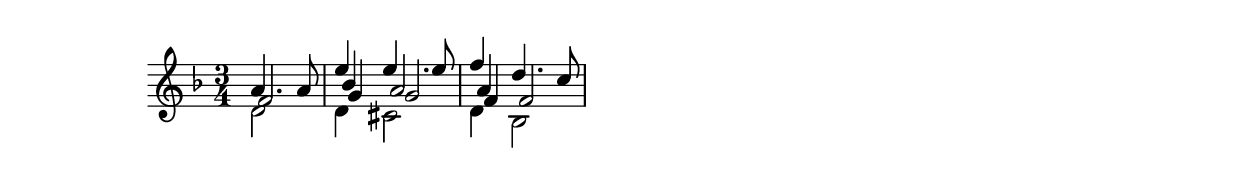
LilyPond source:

%% Do not edit this file; it is automatically
%% generated from LSR http://lsr.dsi.unimi.it
%% This file is in the public domain.
\version "2.12.2"

\header {
  lsrtags = "simultaneous-notes"

%% Translation of GIT committish: fa19277d20f8ab0397c560eb0e7b814bd804ecec
 doctitlees = "Voces adicionales para evitar colisiones"
 texidoces = "
En ciertos casos de polifonía compleja, se necesitan voces adicionales
para evitar colisiones entre las notas.  Si se necesitan más de cuatro
voces paralelas, las voces adicionales se añaden definiendo una
variable que utiliza la función de Scheme @code{context-spec-music}.

"


%% Translation of GIT committish: 0a868be38a775ecb1ef935b079000cebbc64de40
  texidocde = "
Ein einigen Fällen von sehr komplexer polyphoner Musik sind zusätzliche
Stimmen notwendig, um Zusammenstöße zwischen den Noten zu vermeiden.
Wenn mehr als vier parallele Stimmen benötigt werden, können zusätzliche
Stimmen definiert werden, indem eine Variable mit der Funktion
@code{context-spec-music} definiert wird.

"
  doctitlede = "Zusätzliche Stimmen um Zusammenstöße zu vermeiden"

%% Translation of GIT committish: 1baa2adf57c84e8d50e6907416eadb93e2e2eb5c
  texidocfr = "
Dans certains cas de musique polyphonie complexe, une voix
supplémentaire peut permettre d'éviter les risques de collision.
Lorsque quatre voix parallèles ne suffisent pas, la fonction Scheme
@code{context-spec-music} permet d'ajouter des d'autres voix.

"
  doctitlefr = "Ajout de voix pour éviter les collisions"


  texidoc = "
In some instances of complex polyphonic music, additional voices are
necessary to prevent collisions between notes.  If more than four
parallel voices are needed, additional voices can be added by defining
a variable using the Scheme function @code{context-spec-music}.

"
  doctitle = "Additional voices to avoid collisions"
} % begin verbatim

voiceFive = #(context-spec-music (make-voice-props-set 4) 'Voice)

\relative c'' {
  \time 3/4
  \key d \minor
  \partial 2
  <<
    {
      \voiceOne
      a4. a8
      e'4 e4. e8
      f4 d4. c8
    }
    \\
    {
      \voiceThree
      f,2
      bes4 a2
      a4 s2
    }
    \\
    {
      \voiceFive
      s2
      g4 g2
      f4 f2
    }
    \\
    \bar "||"{
      \voiceTwo
      d2
      d4 cis2
      d4 bes2
    }
  >>
}

